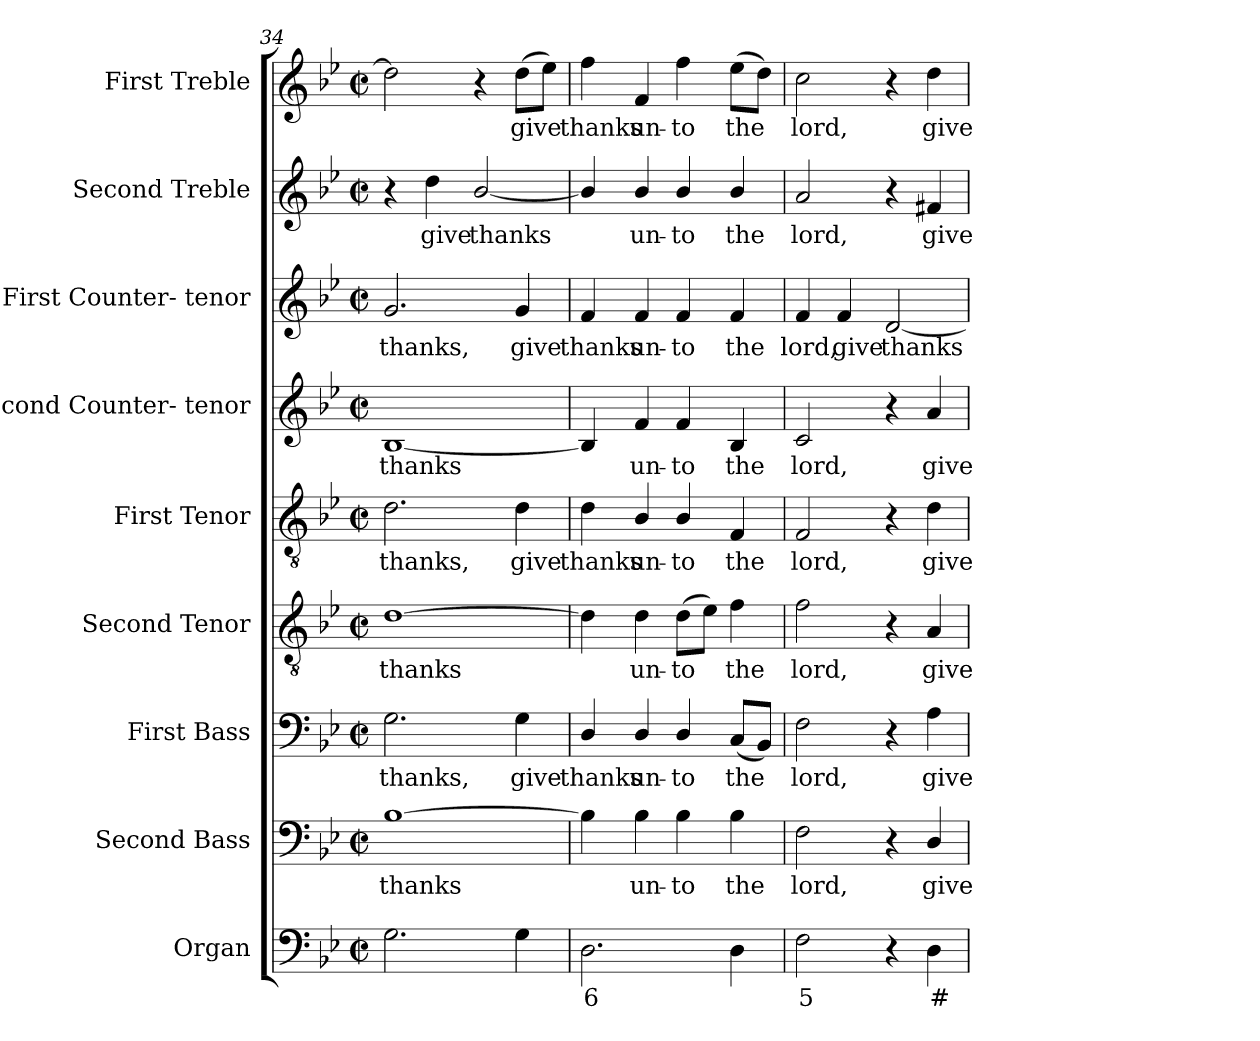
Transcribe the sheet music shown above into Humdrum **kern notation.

**kern	**text	**kern	**text	**kern	**text	**kern	**text	**kern	**text	**kern	**text	**kern	**text	**kern	**text	**kern	**text
*part9	*part9	*part8	*part8	*part7	*part7	*part6	*part6	*part5	*part5	*part4	*part4	*part3	*part3	*part2	*part2	*part1	*part1
*staff9	*staff9	*staff8	*staff8	*staff7	*staff7	*staff6	*staff6	*staff5	*staff5	*staff4	*staff4	*staff3	*staff3	*staff2	*staff2	*staff1	*staff1
*I"Organ	*	*I"Second Bass	*	*I"First Bass	*	*I"Second Tenor	*	*I"First Tenor	*	*I"Second Counter- tenor	*	*I"First Counter- tenor	*	*I"Second Treble	*	*I"First Treble	*
*I'Org.	*	*I'B2.	*	*I'B1.	*	*I'T2.	*	*I'T1.	*	*	*	*	*	*I'S2.	*	*I'S1.	*
*clefF4	*	*clefF4	*	*clefF4	*	*clefGv2	*	*clefGv2	*	*clefG2	*	*clefG2	*	*clefG2	*	*clefG2	*
*	*	*	*	*	*	*ITrd7c12	*	*ITrd7c12	*	*	*	*	*	*	*	*	*
*k[b-e-]	*	*k[b-e-]	*	*k[b-e-]	*	*k[b-e-]	*	*k[b-e-]	*	*k[b-e-]	*	*k[b-e-]	*	*k[b-e-]	*	*k[b-e-]	*
*B-:	*	*B-:	*	*B-:	*	*B-:	*	*B-:	*	*B-:	*	*B-:	*	*B-:	*	*B-:	*
*M2/2	*	*M2/2	*	*M2/2	*	*M2/2	*	*M2/2	*	*M2/2	*	*M2/2	*	*M2/2	*	*M2/2	*
*met(c|)	*	*met(c|)	*	*met(c|)	*	*met(c|)	*	*met(c|)	*	*met(c|)	*	*met(c|)	*	*met(c|)	*	*met(c|)	*
=34	=34	=34	=34	=34	=34	=34	=34	=34	=34	=34	=34	=34	=34	=34	=34	=34	=34
!	!	!	!LO:LY:b:color=#000000	!	!	!	!	!	!	!	!	!	!	!	!	!	!
!	!	!	!	!	!LO:LY:b:color=#000000	!	!	!	!	!	!	!	!	!	!	!	!
!	!	!	!	!	!	!	!LO:LY:b:color=#000000	!	!	!	!	!	!	!	!	!	!
!	!	!	!	!	!	!	!	!	!LO:LY:b:color=#000000	!	!	!	!	!	!	!	!
!	!	!	!	!	!	!	!	!	!	!	!LO:LY:b:color=#000000	!	!	!	!	!	!
!	!	!	!	!	!	!	!	!	!	!	!	!	!LO:LY:b:color=#000000	!	!	!	!
2.Gi\	.	[1B-i	thanks	2.Gi\	thanks,	[1Di	thanks	2.Di\	thanks,	[1B-i	thanks	2.gi/	thanks,	4r	.	2ddi\]	.
!	!	!	!	!	!	!	!	!	!	!	!	!	!	!	!LO:LY:b:color=#000000	!	!
.	.	.	.	.	.	.	.	.	.	.	.	.	.	4ddi\	give	.	.
!	!	!	!	!	!	!	!	!	!	!	!	!	!	!	!LO:LY:b:color=#000000	!	!
.	.	.	.	.	.	.	.	.	.	.	.	.	.	[2b-i/	thanks	4r	.
!	!	!	!	!	!LO:LY:b:color=#000000	!	!	!	!	!	!	!	!	!	!	!	!
!	!	!	!	!	!	!	!	!	!LO:LY:b:color=#000000	!	!	!	!	!	!	!	!
!	!	!	!	!	!	!	!	!	!	!	!	!	!LO:LY:b:color=#000000	!	!	!	!
!	!	!	!	!	!	!	!	!	!	!	!	!	!	!	!	!	!LO:LY:b:color=#000000
4Gi\	.	.	.	4Gi\	give	.	.	4Di\	give	.	.	4gi/	give	.	.	(8ddi\L	give
.	.	.	.	.	.	.	.	.	.	.	.	.	.	.	.	8ee-i\J)	.
!!LO:LB:g=z
=35	=35	=35	=35	=35	=35	=35	=35	=35	=35	=35	=35	=35	=35	=35	=35	=35	=35
!	!LO:LY:b:color=#000000	!	!	!	!	!	!	!	!	!	!	!	!	!	!	!	!
!	!	!	!	!	!LO:LY:b:color=#000000	!	!	!	!	!	!	!	!	!	!	!	!
!	!	!	!	!	!	!	!	!	!LO:LY:b:color=#000000	!	!	!	!	!	!	!	!
!	!	!	!	!	!	!	!	!	!	!	!	!	!LO:LY:b:color=#000000	!	!	!	!
!	!	!	!	!	!	!	!	!	!	!	!	!	!	!	!	!	!LO:LY:b:color=#000000
2.Di\	6	4B-i\]	.	4Di/	thanks	4Di\]	.	4Di\	thanks	4B-i/]	.	4fi/	thanks	4b-i/]	.	4ffi\	thanks
!	!	!	!LO:LY:b:color=#000000	!	!	!	!	!	!	!	!	!	!	!	!	!	!
!	!	!	!	!	!LO:LY:b:color=#000000	!	!	!	!	!	!	!	!	!	!	!	!
!	!	!	!	!	!	!	!LO:LY:b:color=#000000	!	!	!	!	!	!	!	!	!	!
!	!	!	!	!	!	!	!	!	!LO:LY:b:color=#000000	!	!	!	!	!	!	!	!
!	!	!	!	!	!	!	!	!	!	!	!LO:LY:b:color=#000000	!	!	!	!	!	!
!	!	!	!	!	!	!	!	!	!	!	!	!	!LO:LY:b:color=#000000	!	!	!	!
!	!	!	!	!	!	!	!	!	!	!	!	!	!	!	!LO:LY:b:color=#000000	!	!
!	!	!	!	!	!	!	!	!	!	!	!	!	!	!	!	!	!LO:LY:b:color=#000000
.	.	4B-i\	un-	4Di/	un-	4Di\	un-	4BB-i/	un-	4fi/	un-	4fi/	un-	4b-i/	un-	4fi/	un-
!	!	!	!LO:LY:b:color=#000000	!	!	!	!	!	!	!	!	!	!	!	!	!	!
!	!	!	!	!	!LO:LY:b:color=#000000	!	!	!	!	!	!	!	!	!	!	!	!
!	!	!	!	!	!	!	!LO:LY:b:color=#000000	!	!	!	!	!	!	!	!	!	!
!	!	!	!	!	!	!	!	!	!LO:LY:b:color=#000000	!	!	!	!	!	!	!	!
!	!	!	!	!	!	!	!	!	!	!	!LO:LY:b:color=#000000	!	!	!	!	!	!
!	!	!	!	!	!	!	!	!	!	!	!	!	!LO:LY:b:color=#000000	!	!	!	!
!	!	!	!	!	!	!	!	!	!	!	!	!	!	!	!LO:LY:b:color=#000000	!	!
!	!	!	!	!	!	!	!	!	!	!	!	!	!	!	!	!	!LO:LY:b:color=#000000
.	.	4B-i\	-to	4Di/	-to	(8Di\L	-to	4BB-i/	-to	4fi/	-to	4fi/	-to	4b-i/	-to	4ffi\	-to
.	.	.	.	.	.	8E-i\J)	.	.	.	.	.	.	.	.	.	.	.
!	!	!	!LO:LY:b:color=#000000	!	!	!	!	!	!	!	!	!	!	!	!	!	!
!	!	!	!	!	!LO:LY:b:color=#000000	!	!	!	!	!	!	!	!	!	!	!	!
!	!	!	!	!	!	!	!LO:LY:b:color=#000000	!	!	!	!	!	!	!	!	!	!
!	!	!	!	!	!	!	!	!	!LO:LY:b:color=#000000	!	!	!	!	!	!	!	!
!	!	!	!	!	!	!	!	!	!	!	!LO:LY:b:color=#000000	!	!	!	!	!	!
!	!	!	!	!	!	!	!	!	!	!	!	!	!LO:LY:b:color=#000000	!	!	!	!
!	!	!	!	!	!	!	!	!	!	!	!	!	!	!	!LO:LY:b:color=#000000	!	!
!	!	!	!	!	!	!	!	!	!	!	!	!	!	!	!	!	!LO:LY:b:color=#000000
4Di\	.	4B-i\	the	(8Ci/L	the	4Fi\	the	4FFi/	the	4B-i/	the	4fi/	the	4b-i/	the	(8ee-i\L	the
.	.	.	.	8BB-i/J)	.	.	.	.	.	.	.	.	.	.	.	8ddi\J)	.
=36	=36	=36	=36	=36	=36	=36	=36	=36	=36	=36	=36	=36	=36	=36	=36	=36	=36
!	!LO:LY:b:color=#000000	!	!	!	!	!	!	!	!	!	!	!	!	!	!	!	!
!	!	!	!LO:LY:b:color=#000000	!	!	!	!	!	!	!	!	!	!	!	!	!	!
!	!	!	!	!	!LO:LY:b:color=#000000	!	!	!	!	!	!	!	!	!	!	!	!
!	!	!	!	!	!	!	!LO:LY:b:color=#000000	!	!	!	!	!	!	!	!	!	!
!	!	!	!	!	!	!	!	!	!LO:LY:b:color=#000000	!	!	!	!	!	!	!	!
!	!	!	!	!	!	!	!	!	!	!	!LO:LY:b:color=#000000	!	!	!	!	!	!
!	!	!	!	!	!	!	!	!	!	!	!	!	!LO:LY:b:color=#000000	!	!	!	!
!	!	!	!	!	!	!	!	!	!	!	!	!	!	!	!LO:LY:b:color=#000000	!	!
!	!	!	!	!	!	!	!	!	!	!	!	!	!	!	!	!	!LO:LY:b:color=#000000
2Fi\	5	2Fi\	lord,	2Fi\	lord,	2Fi\	lord,	2FFi/	lord,	2ci/	lord,	4fi/	lord,	2ai/	lord,	2cci\	lord,
!	!	!	!	!	!	!	!	!	!	!	!	!	!LO:LY:b:color=#000000	!	!	!	!
.	.	.	.	.	.	.	.	.	.	.	.	4fi/	give	.	.	.	.
!	!LO:LY:b:color=#000000	!	!	!	!	!	!	!	!	!	!	!	!	!	!	!	!
!	!	!	!	!	!	!	!	!	!	!	!	!	!LO:LY:b:color=#000000	!	!	!	!
4r	6	4r	.	4r	.	4r	.	4r	.	4r	.	[2di/	thanks	4r	.	4r	.
!	!LO:LY:b:color=#000000	!	!	!	!	!	!	!	!	!	!	!	!	!	!	!	!
!	!	!	!LO:LY:b:color=#000000	!	!	!	!	!	!	!	!	!	!	!	!	!	!
!	!	!	!	!	!LO:LY:b:color=#000000	!	!	!	!	!	!	!	!	!	!	!	!
!	!	!	!	!	!	!	!LO:LY:b:color=#000000	!	!	!	!	!	!	!	!	!	!
!	!	!	!	!	!	!	!	!	!LO:LY:b:color=#000000	!	!	!	!	!	!	!	!
!	!	!	!	!	!	!	!	!	!	!	!LO:LY:b:color=#000000	!	!	!	!	!	!
!	!	!	!	!	!	!	!	!	!	!	!	!	!	!	!LO:LY:b:color=#000000	!	!
!	!	!	!	!	!	!	!	!	!	!	!	!	!	!	!	!	!LO:LY:b:color=#000000
4Di\	#	4Di/	give	4Ai\	give	4AAi/	give	4Di\	give	4ai/	give	.	.	4f#Xi/	give	4ddi\	give
=	=	=	=	=	=	=	=	=	=	=	=	=	=	=	=	=	=
*-	*-	*-	*-	*-	*-	*-	*-	*-	*-	*-	*-	*-	*-	*-	*-	*-	*-
